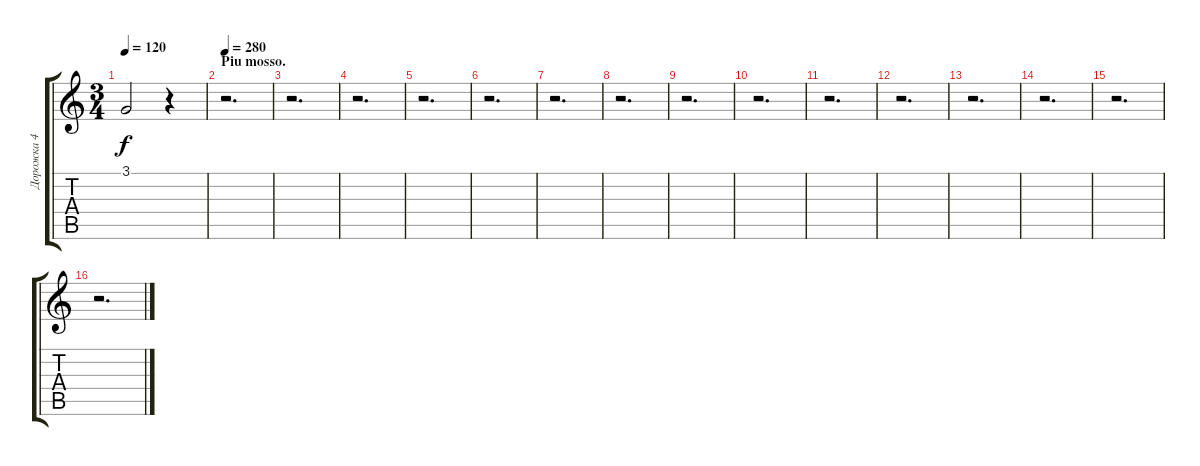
\track ("Дорожка 4" "Дорожка 4") {instrument acousticgrandpiano}
\staff {score tabs}
\tuning (E4 B3 G3 D3 A2 E2) {hide}
\ts (3 4)
\tempo 120
\clef g2
\ks c
3.1{t}.2{dy f} r.4 |
\section ("" "Piu mosso.")
\tempo 280
r.2{d} |
r.2{d} |
r.2{d} |
r.2{d} |
r.2{d} |
r.2{d} |
r.2{d} |
r.2{d} |
r.2{d} |
r.2{d} |
r.2{d} |
r.2{d} |
r.2{d} |
r.2{d} |
r.2{d}
